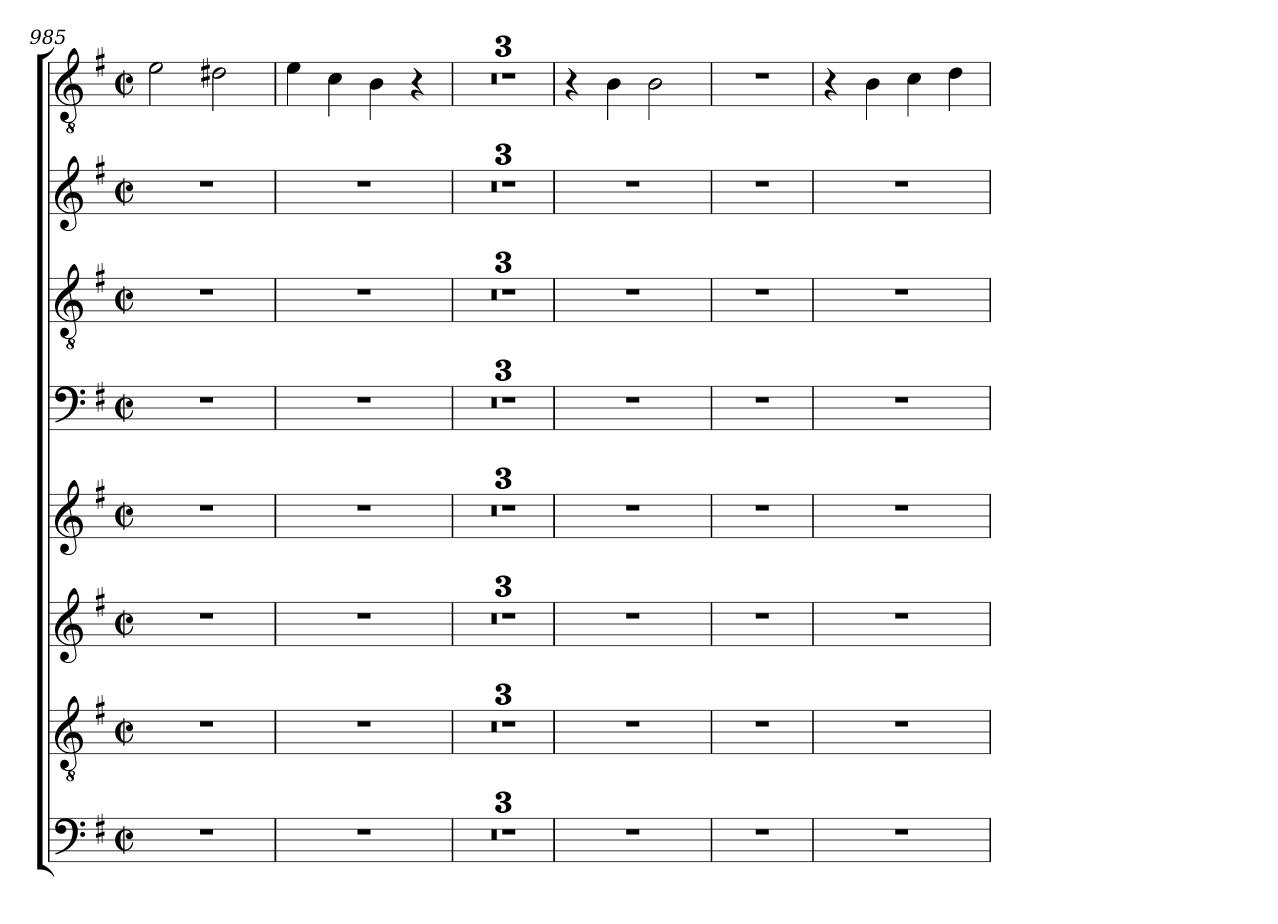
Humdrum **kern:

**kern	**kern	**kern	**kern	**kern	**kern	**kern	**kern
*part8	*part7	*part6	*part5	*part4	*part3	*part2	*part1
*staff8	*staff7	*staff6	*staff5	*staff4	*staff3	*staff2	*staff1
*clefF4	*clefGv2	*clefG2	*clefG2	*clefF4	*clefGv2	*clefG2	*clefGv2
*k[f#]	*k[f#]	*k[f#]	*k[f#]	*k[f#]	*k[f#]	*k[f#]	*k[f#]
*G:	*G:	*G:	*G:	*G:	*G:	*G:	*G:
*M2/2	*M2/2	*M2/2	*M2/2	*M2/2	*M2/2	*M2/2	*M2/2
*met(c|)	*met(c|)	*met(c|)	*met(c|)	*met(c|)	*met(c|)	*met(c|)	*met(c|)
=985	=985	=985	=985	=985	=985	=985	=985
1r	1r	1r	1r	1r	1r	1r	2e\
.	.	.	.	.	.	.	2d#X\
=986	=986	=986	=986	=986	=986	=986	=986
1r	1r	1r	1r	1r	1r	1r	4e\
.	.	.	.	.	.	.	4c\
.	.	.	.	.	.	.	4B\
.	.	.	.	.	.	.	4r
=987	=987	=987	=987	=987	=987	=987	=987
1r	1r	1r	1r	1r	1r	1r	1r
=988	=988	=988	=988	=988	=988	=988	=988
1r	1r	1r	1r	1r	1r	1r	1r
=989	=989	=989	=989	=989	=989	=989	=989
1r	1r	1r	1r	1r	1r	1r	1r
=990	=990	=990	=990	=990	=990	=990	=990
1r	1r	1r	1r	1r	1r	1r	4r
.	.	.	.	.	.	.	4B\
.	.	.	.	.	.	.	2B\
=991	=991	=991	=991	=991	=991	=991	=991
1r	1r	1r	1r	1r	1r	1r	1r
=992	=992	=992	=992	=992	=992	=992	=992
1r	1r	1r	1r	1r	1r	1r	4r
.	.	.	.	.	.	.	4B\
.	.	.	.	.	.	.	4c\
.	.	.	.	.	.	.	4d\
=	=	=	=	=	=	=	=
*-	*-	*-	*-	*-	*-	*-	*-
